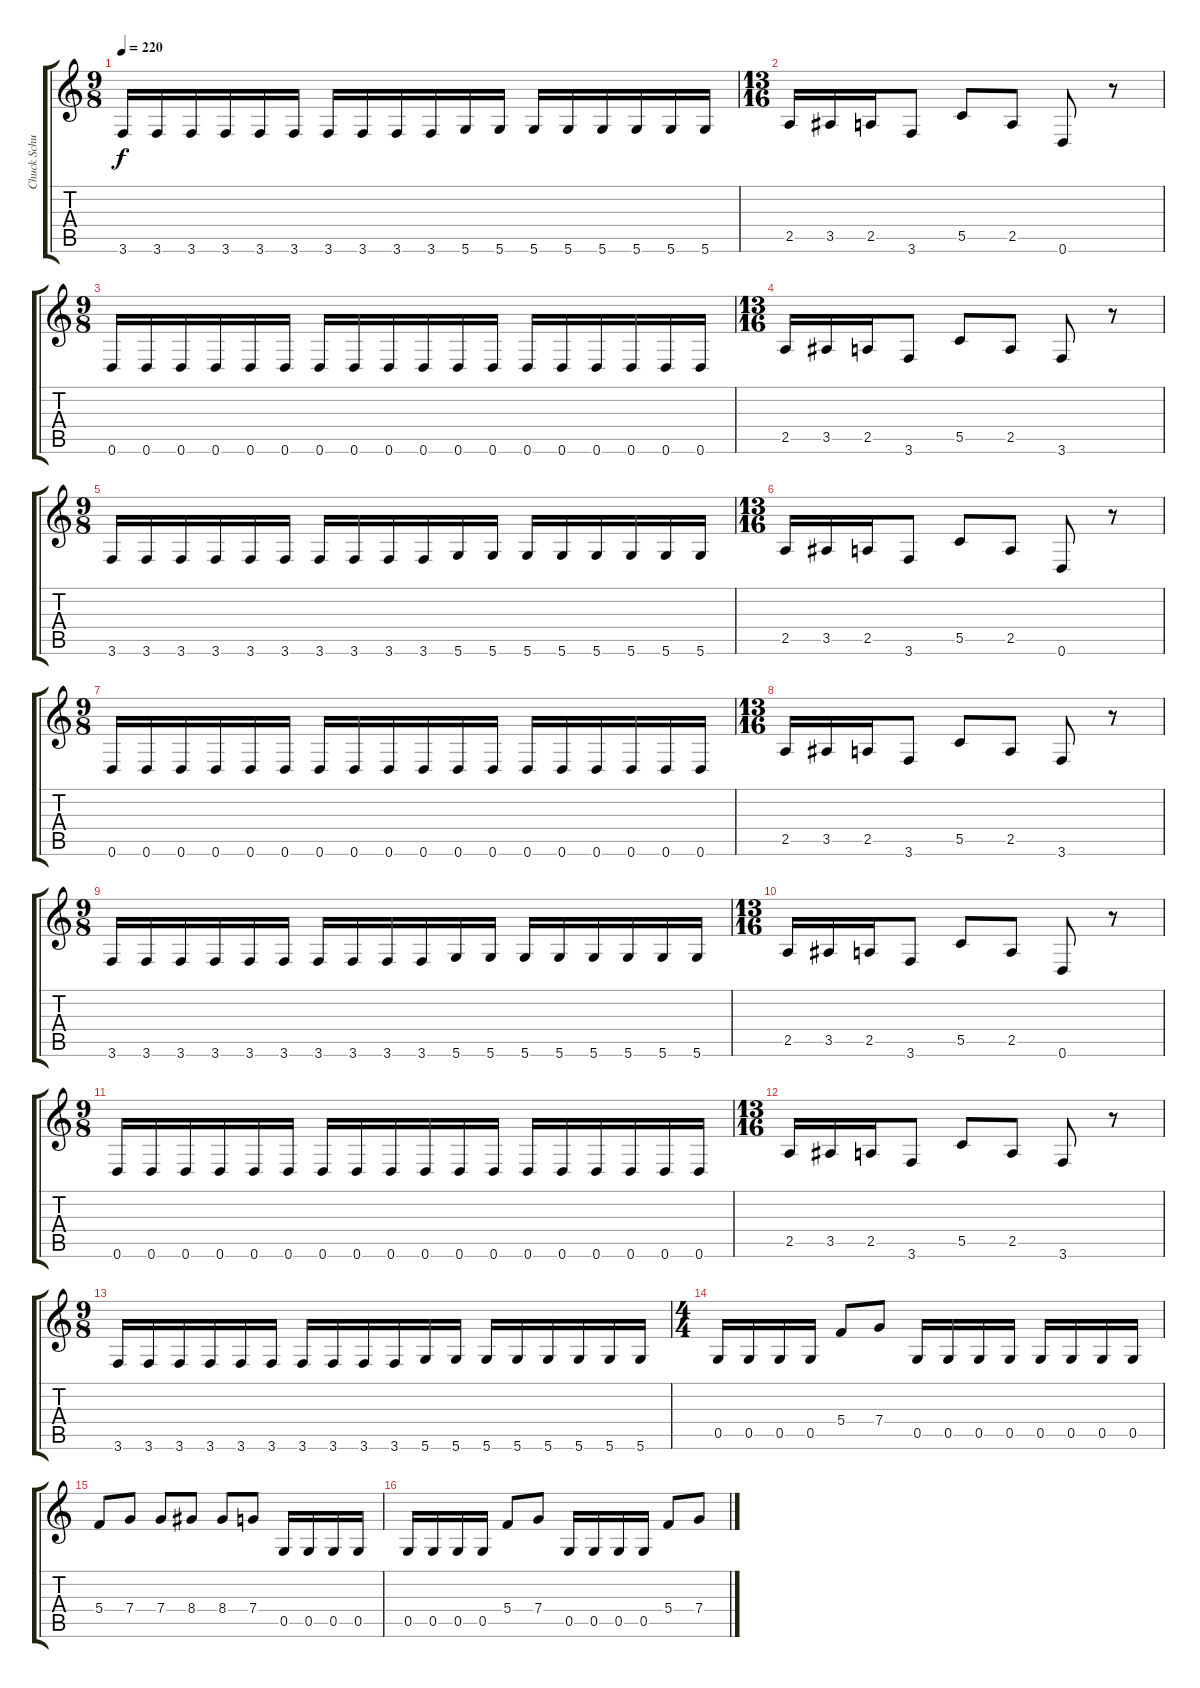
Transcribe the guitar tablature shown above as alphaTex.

\track ("Chuck Schuldiner" "Chuck Schu") {instrument distortionguitar}
\staff {score tabs}
\tuning (D4 A3 F3 C3 G2 D2) {hide}
\ts (9 8)
\tempo 220
\clef g2
\ks c
3.6.16{dy f} 3.6.16 3.6.16 3.6.16 3.6.16 3.6.16 3.6.16 3.6.16 3.6.16 3.6.16 5.6.16 5.6.16 5.6.16 5.6.16 5.6.16 5.6.16 5.6.16 5.6.16 |
\ts (13 16)
2.5.16 3.5.16 2.5.16 3.6.8 5.5.8 2.5.8 0.6.8 r.8 |
\ts (9 8)
0.6.16 0.6.16 0.6.16 0.6.16 0.6.16 0.6.16 0.6.16 0.6.16 0.6.16 0.6.16 0.6.16 0.6.16 0.6.16 0.6.16 0.6.16 0.6.16 0.6.16 0.6.16 |
\ts (13 16)
2.5.16 3.5.16 2.5.16 3.6.8 5.5.8 2.5.8 3.6.8 r.8 |
\ts (9 8)
3.6.16 3.6.16 3.6.16 3.6.16 3.6.16 3.6.16 3.6.16 3.6.16 3.6.16 3.6.16 5.6.16 5.6.16 5.6.16 5.6.16 5.6.16 5.6.16 5.6.16 5.6.16 |
\ts (13 16)
2.5.16 3.5.16 2.5.16 3.6.8 5.5.8 2.5.8 0.6.8 r.8 |
\ts (9 8)
0.6.16 0.6.16 0.6.16 0.6.16 0.6.16 0.6.16 0.6.16 0.6.16 0.6.16 0.6.16 0.6.16 0.6.16 0.6.16 0.6.16 0.6.16 0.6.16 0.6.16 0.6.16 |
\ts (13 16)
2.5.16 3.5.16 2.5.16 3.6.8 5.5.8 2.5.8 3.6.8 r.8 |
\ts (9 8)
3.6.16 3.6.16 3.6.16 3.6.16 3.6.16 3.6.16 3.6.16 3.6.16 3.6.16 3.6.16 5.6.16 5.6.16 5.6.16 5.6.16 5.6.16 5.6.16 5.6.16 5.6.16 |
\ts (13 16)
2.5.16 3.5.16 2.5.16 3.6.8 5.5.8 2.5.8 0.6.8 r.8 |
\ts (9 8)
0.6.16 0.6.16 0.6.16 0.6.16 0.6.16 0.6.16 0.6.16 0.6.16 0.6.16 0.6.16 0.6.16 0.6.16 0.6.16 0.6.16 0.6.16 0.6.16 0.6.16 0.6.16 |
\ts (13 16)
2.5.16 3.5.16 2.5.16 3.6.8 5.5.8 2.5.8 3.6.8 r.8 |
\ts (9 8)
3.6.16 3.6.16 3.6.16 3.6.16 3.6.16 3.6.16 3.6.16 3.6.16 3.6.16 3.6.16 5.6.16 5.6.16 5.6.16 5.6.16 5.6.16 5.6.16 5.6.16 5.6.16 |
\ts (4 4)
0.5.16 0.5.16 0.5.16 0.5.16 5.4.8 7.4.8 0.5.16 0.5.16 0.5.16 0.5.16 0.5.16 0.5.16 0.5.16 0.5.16 |
5.4.8 7.4.8 7.4.8 8.4.8 8.4.8 7.4.8 0.5.16 0.5.16 0.5.16 0.5.16 |
0.5.16 0.5.16 0.5.16 0.5.16 5.4.8 7.4.8 0.5.16 0.5.16 0.5.16 0.5.16 5.4.8 7.4.8
